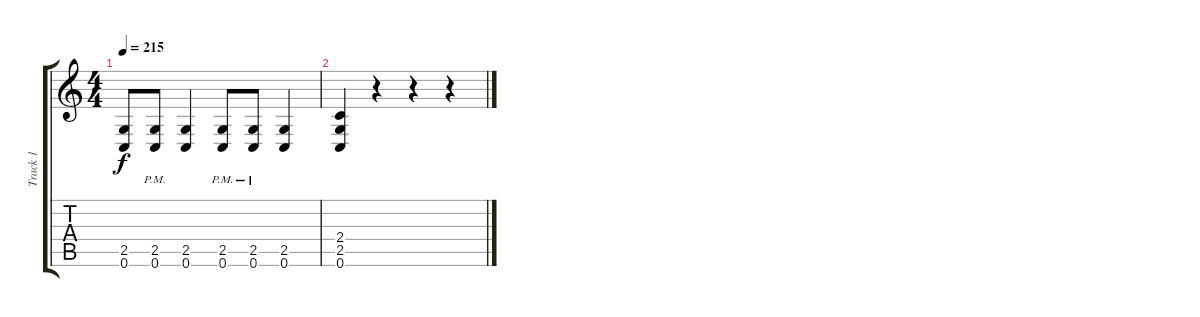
\track ("Track 1" "Track 1") {instrument distortionguitar}
\staff {score tabs}
\tuning (C4 G3 Eb3 Bb2 F2 C2) {hide}
\ts (4 4)
\tempo 215
\clef g2
\ks c
(2.5{t} 0.6{t}).8{dy f} (2.5{pm} 0.6{pm}).8 (2.5 0.6).4 (2.5{pm} 0.6{pm}).8 (2.5{pm} 0.6{pm}).8 (2.5 0.6).4 |
(2.4 2.5 0.6).4 r.4 r.4 r.4
